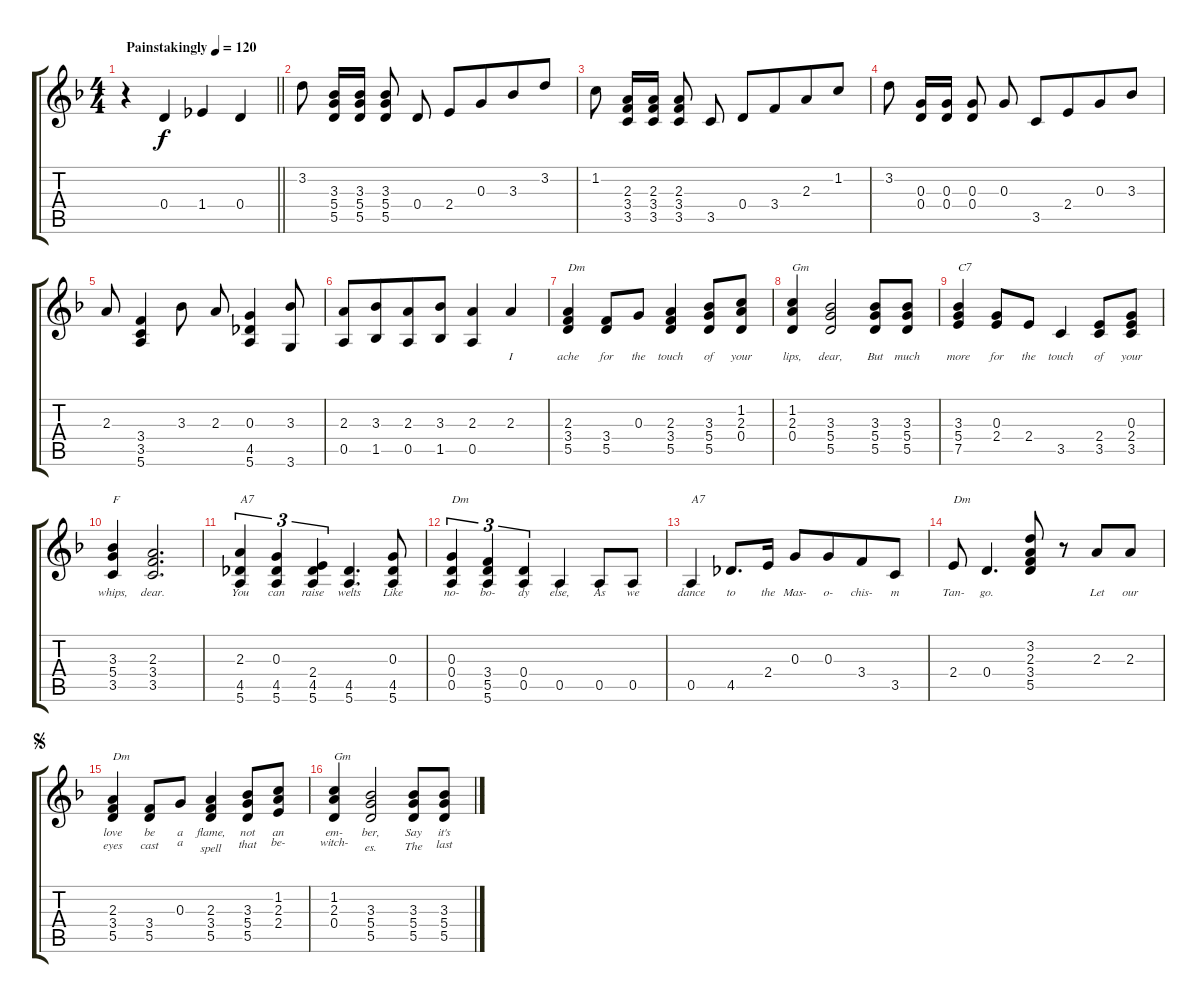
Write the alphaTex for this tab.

\track "" {instrument acousticguitarsteel}
\staff {score tabs}
\tuning (E4 B3 G3 D3 A2 E2) {hide}
\ts (4 4)
\tempo (120 "Painstakingly")
\clef g2
\barLineRight lightlight
\ks f
r.4{dy f instrument acousticguitarsteel} 0.4.4 1.4.4 0.4.4 |
3.2.8{beam split} (3.3 5.4 5.5).16{beam merge} (3.3 5.4 5.5).16{beam split} (3.3 5.4 5.5).8{beam split} 0.4.8{beam split} 2.4.8{beam merge} 0.3.8{beam merge} 3.3.8{beam merge} 3.2.8 |
1.2.8{beam split} (2.3 3.4 3.5).16 (2.3 3.4 3.5).16 (2.3 3.4 3.5).8{beam split} 3.5.8 0.4.8 3.4.8{beam merge} 2.3.8 1.2.8 |
3.2.8{beam split} (0.3 0.4).16 (0.3 0.4).16 (0.3 0.4).8{beam split} 0.3.8 3.5.8 2.4.8{beam merge} 0.3.8 3.3.8 |
2.3.8 (3.4 3.5 5.6).4 3.3.8 2.3.8 (0.3 4.5 5.6).4 (3.3 3.6).8 |
(2.3 0.5).8{lyrics (0 "") lyrics (1 "") lyrics (2 "") lyrics (3 "") lyrics (4 "")} (3.3 1.5).8{lyrics (0 "") lyrics (1 "") lyrics (2 "") lyrics (3 "") lyrics (4 "") beam merge} (2.3 0.5).8{lyrics (0 "") lyrics (1 "") lyrics (2 "") lyrics (3 "") lyrics (4 "")} (3.3 1.5).8{lyrics (0 "") lyrics (1 "") lyrics (2 "") lyrics (3 "") lyrics (4 "")} (2.3 0.5).4{lyrics (0 "") lyrics (1 "") lyrics (2 "") lyrics (3 "") lyrics (4 "")} 2.3.4{lyrics (0 "I") lyrics (1 "") lyrics (2 "") lyrics (3 "") lyrics (4 "")} |
(2.3 3.4 5.5).4{txt "Dm" lyrics (0 "ache") lyrics (1 "") lyrics (2 "") lyrics (3 "") lyrics (4 "")} (3.4 5.5).8{lyrics (0 "for") lyrics (1 "") lyrics (2 "") lyrics (3 "") lyrics (4 "")} 0.3.8{lyrics (0 "the") lyrics (1 "") lyrics (2 "") lyrics (3 "") lyrics (4 "")} (2.3 3.4 5.5).4{lyrics (0 "touch") lyrics (1 "") lyrics (2 "") lyrics (3 "") lyrics (4 "")} (3.3 5.4 5.5).8{lyrics (0 "of") lyrics (1 "") lyrics (2 "") lyrics (3 "") lyrics (4 "")} (1.2 2.3 0.4).8{lyrics (0 "your") lyrics (1 "") lyrics (2 "") lyrics (3 "") lyrics (4 "")} |
(1.2 2.3 0.4).4{txt "Gm" lyrics (0 "lips,") lyrics (1 "") lyrics (2 "") lyrics (3 "") lyrics (4 "")} (3.3 5.4 5.5).2{lyrics (0 "dear,") lyrics (1 "") lyrics (2 "") lyrics (3 "") lyrics (4 "")} (3.3 5.4 5.5).8{lyrics (0 "But") lyrics (1 "") lyrics (2 "") lyrics (3 "") lyrics (4 "")} (3.3 5.4 5.5).8{lyrics (0 "much") lyrics (1 "") lyrics (2 "") lyrics (3 "") lyrics (4 "")} |
(3.3 5.4 7.5).4{txt "C7" lyrics (0 "more") lyrics (1 "") lyrics (2 "") lyrics (3 "") lyrics (4 "")} (0.3 2.4).8{lyrics (0 "for") lyrics (1 "") lyrics (2 "") lyrics (3 "") lyrics (4 "")} 2.4.8{lyrics (0 "the") lyrics (1 "") lyrics (2 "") lyrics (3 "") lyrics (4 "")} 3.5.4{lyrics (0 "touch") lyrics (1 "") lyrics (2 "") lyrics (3 "") lyrics (4 "")} (2.4 3.5).8{lyrics (0 "of") lyrics (1 "") lyrics (2 "") lyrics (3 "") lyrics (4 "")} (0.3 2.4 3.5).8{lyrics (0 "your") lyrics (1 "") lyrics (2 "") lyrics (3 "") lyrics (4 "")} |
(3.3 5.4 3.5).4{txt "F" lyrics (0 "whips,") lyrics (1 "") lyrics (2 "") lyrics (3 "") lyrics (4 "")} (2.3 3.4 3.5).2{d lyrics (0 "dear.") lyrics (1 "") lyrics (2 "") lyrics (3 "") lyrics (4 "")} |
(2.3 4.5 5.6).4{tu (3 2) txt "A7" lyrics (0 "You") lyrics (1 "") lyrics (2 "") lyrics (3 "") lyrics (4 "")} (0.3 4.5 5.6).4{tu (3 2) lyrics (0 "can") lyrics (1 "") lyrics (2 "") lyrics (3 "") lyrics (4 "")} (2.4 4.5 5.6).4{tu (3 2) lyrics (0 "raise") lyrics (1 "") lyrics (2 "") lyrics (3 "") lyrics (4 "")} (4.5 5.6).4{d lyrics (0 "welts") lyrics (1 "") lyrics (2 "") lyrics (3 "") lyrics (4 "")} (0.3 4.5 5.6).8{lyrics (0 "Like") lyrics (1 "") lyrics (2 "") lyrics (3 "") lyrics (4 "")} |
(0.3 0.4 0.5).4{tu (3 2) txt "Dm" lyrics (0 "no-") lyrics (1 "") lyrics (2 "") lyrics (3 "") lyrics (4 "")} (3.4 5.5 5.6).4{tu (3 2) lyrics (0 "bo-") lyrics (1 "") lyrics (2 "") lyrics (3 "") lyrics (4 "")} (0.4 0.5).4{tu (3 2) lyrics (0 "dy") lyrics (1 "") lyrics (2 "") lyrics (3 "") lyrics (4 "")} 0.5.4{lyrics (0 "else,") lyrics (1 "") lyrics (2 "") lyrics (3 "") lyrics (4 "")} 0.5.8{lyrics (0 "As") lyrics (1 "") lyrics (2 "") lyrics (3 "") lyrics (4 "")} 0.5.8{lyrics (0 "we") lyrics (1 "") lyrics (2 "") lyrics (3 "") lyrics (4 "")} |
0.5.4{txt "A7" lyrics (0 "dance") lyrics (1 "") lyrics (2 "") lyrics (3 "") lyrics (4 "")} 4.5.8{d lyrics (0 "to") lyrics (1 "") lyrics (2 "") lyrics (3 "") lyrics (4 "")} 2.4.16{lyrics (0 "the") lyrics (1 "") lyrics (2 "") lyrics (3 "") lyrics (4 "")} 0.3.8{lyrics (0 "Mas-") lyrics (1 "") lyrics (2 "") lyrics (3 "") lyrics (4 "")} 0.3.8{lyrics (0 "o-") lyrics (1 "") lyrics (2 "") lyrics (3 "") lyrics (4 "") beam merge} 3.4.8{lyrics (0 "chis-") lyrics (1 "") lyrics (2 "") lyrics (3 "") lyrics (4 "")} 3.5.8{lyrics (0 "m") lyrics (1 "") lyrics (2 "") lyrics (3 "") lyrics (4 "")} |
2.4.8{txt "Dm" lyrics (0 "Tan-") lyrics (1 "") lyrics (2 "") lyrics (3 "") lyrics (4 "")} 0.4.4{d lyrics (0 "go.") lyrics (1 "") lyrics (2 "") lyrics (3 "") lyrics (4 "")} (3.2 2.3 3.4 5.5).8{lyrics (0 "") lyrics (1 "") lyrics (2 "") lyrics (3 "") lyrics (4 "")} r.8 2.3.8{lyrics (0 "Let") lyrics (1 "") lyrics (2 "") lyrics (3 "") lyrics (4 "")} 2.3.8{lyrics (0 "our") lyrics (1 "") lyrics (2 "") lyrics (3 "") lyrics (4 "")} |
\jump segno
(2.3 3.4 5.5).4{txt "Dm" lyrics (0 "love") lyrics (1 "eyes") lyrics (2 "") lyrics (3 "") lyrics (4 "")} (3.4 5.5).8{lyrics (0 "be") lyrics (1 "cast") lyrics (2 "") lyrics (3 "") lyrics (4 "")} 0.3.8{lyrics (0 "a") lyrics (1 "a") lyrics (2 "") lyrics (3 "") lyrics (4 "")} (2.3 3.4 5.5).4{lyrics (0 "flame,") lyrics (1 "spell") lyrics (2 "") lyrics (3 "") lyrics (4 "")} (3.3 5.4 5.5).8{lyrics (0 "not") lyrics (1 "that") lyrics (2 "") lyrics (3 "") lyrics (4 "")} (1.2 2.3 2.4).8{lyrics (0 "an") lyrics (1 "be-") lyrics (2 "") lyrics (3 "") lyrics (4 "")} |
(1.2 2.3 0.4).4{txt "Gm" lyrics (0 "em-") lyrics (1 "witch-") lyrics (2 "") lyrics (3 "") lyrics (4 "")} (3.3 5.4 5.5).2{lyrics (0 "ber,") lyrics (1 "es.") lyrics (2 "") lyrics (3 "") lyrics (4 "")} (3.3 5.4 5.5).8{lyrics (0 "Say") lyrics (1 "The") lyrics (2 "") lyrics (3 "") lyrics (4 "")} (3.3 5.4 5.5).8{lyrics (0 "it's") lyrics (1 "last") lyrics (2 "") lyrics (3 "") lyrics (4 "")}
